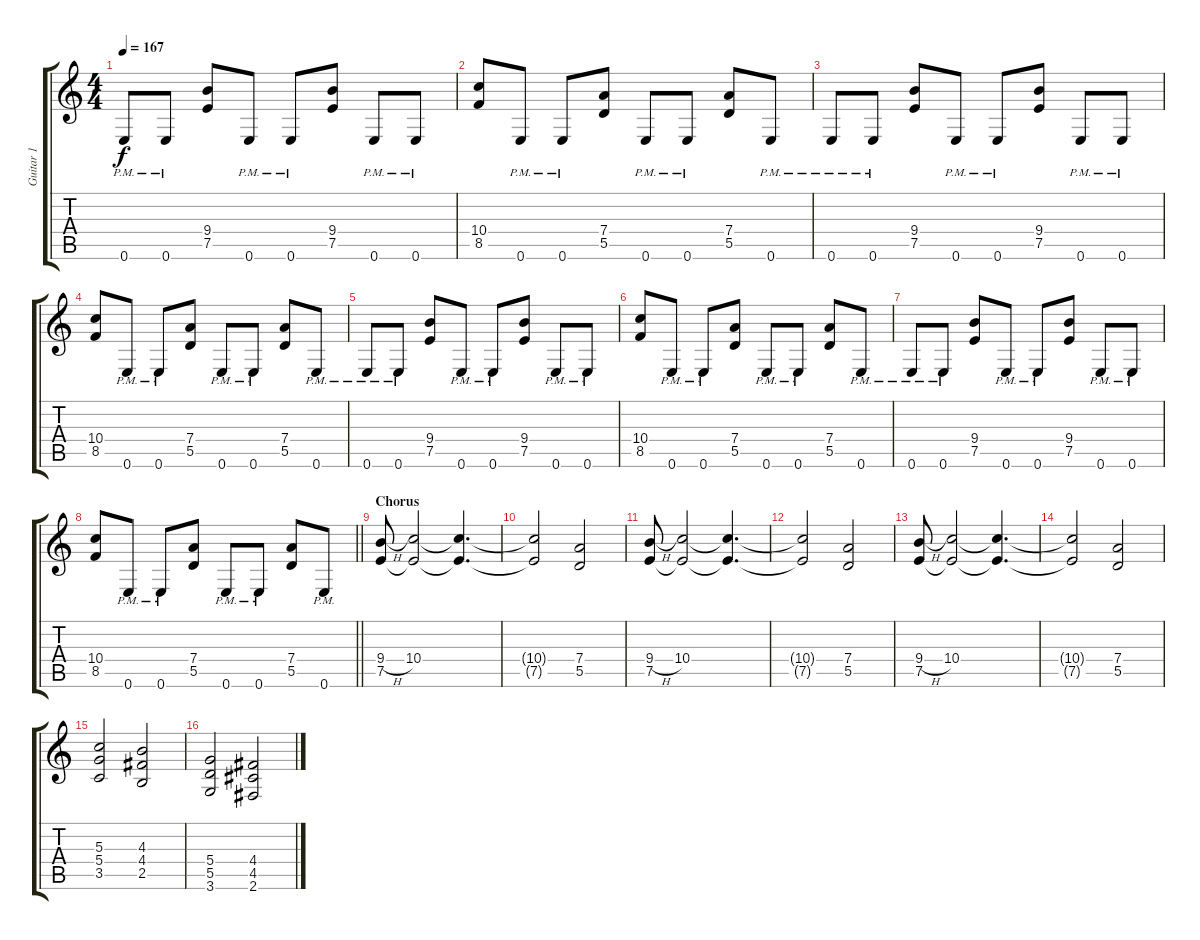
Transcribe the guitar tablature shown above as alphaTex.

\track ("Guitar 1" "Guitar 1") {instrument distortionguitar}
\staff {score tabs}
\tuning (E4 B3 G3 D3 A2 E2) {hide}
\ts (4 4)
\tempo 167
\clef g2
\ks c
0.6{pm}.8{dy f} 0.6{pm}.8 (9.4 7.5).8 0.6{pm}.8 0.6{pm}.8 (9.4 7.5).8 0.6{pm}.8 0.6{pm}.8 |
(10.4 8.5).8 0.6{pm}.8 0.6{pm}.8 (7.4 5.5).8 0.6{pm}.8 0.6{pm}.8 (7.4 5.5).8 0.6{pm}.8 |
0.6{pm}.8 0.6{pm}.8 (9.4 7.5).8 0.6{pm}.8 0.6{pm}.8 (9.4 7.5).8 0.6{pm}.8 0.6{pm}.8 |
(10.4 8.5).8 0.6{pm}.8 0.6{pm}.8 (7.4 5.5).8 0.6{pm}.8 0.6{pm}.8 (7.4 5.5).8 0.6{pm}.8 |
0.6{pm}.8 0.6{pm}.8 (9.4 7.5).8 0.6{pm}.8 0.6{pm}.8 (9.4 7.5).8 0.6{pm}.8 0.6{pm}.8 |
(10.4 8.5).8 0.6{pm}.8 0.6{pm}.8 (7.4 5.5).8 0.6{pm}.8 0.6{pm}.8 (7.4 5.5).8 0.6{pm}.8 |
0.6{pm}.8 0.6{pm}.8 (9.4 7.5).8 0.6{pm}.8 0.6{pm}.8 (9.4 7.5).8 0.6{pm}.8 0.6{pm}.8 |
\barLineRight lightlight
(10.4 8.5).8 0.6{pm}.8 0.6{pm}.8 (7.4 5.5).8 0.6{pm}.8 0.6{pm}.8 (7.4 5.5).8 0.6{pm}.8 |
\section ("" "Chorus")
(9.4{h} 7.5).8 (10.4 7.5{t}).2 (10.4{t} 7.5{t}).4{d} |
(10.4{t} 7.5{t}).2 (7.4 5.5).2 |
(9.4{h} 7.5).8 (10.4 7.5{t}).2 (10.4{t} 7.5{t}).4{d} |
(10.4{t} 7.5{t}).2 (7.4 5.5).2 |
(9.4{h} 7.5).8 (10.4 7.5{t}).2 (10.4{t} 7.5{t}).4{d} |
(10.4{t} 7.5{t}).2 (7.4 5.5).2 |
(5.3 5.4 3.5).2 (4.3 4.4 2.5).2 |
(5.4 5.5 3.6).2 (4.4 4.5 2.6).2
